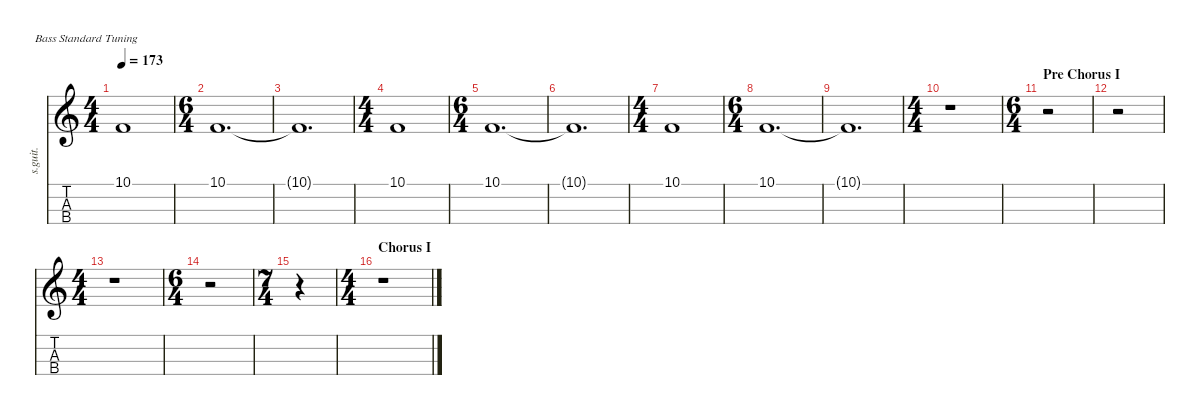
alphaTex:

\defaultSystemsLayout 4
\hideDynamics
\bracketExtendMode nobrackets
\track ("Synthesizer #2 (Left Hand)" "s.guit.") {instrument pad2warm}
\staff {score tabs}
\tuning (G2 D2 A1 E1)
\displaytranspose 12
\ts (4 4)
\beaming (8 2 2 2 2)
\tempo 173
\clef g2
\ks c
10.1.1{lyrics (0 "") lyrics (1 "") lyrics (2 "") lyrics (3 "") lyrics (4 "") dy mf} |
\ts (6 4)
\beaming (8 2 2 2 2)
10.1.1{d lyrics (0 "") lyrics (1 "") lyrics (2 "") lyrics (3 "") lyrics (4 "")} |
10.1{t}.1{d lyrics (0 "") lyrics (1 "") lyrics (2 "") lyrics (3 "") lyrics (4 "")} |
\ts (4 4)
\beaming (8 2 2 2 2)
10.1.1{lyrics (0 "") lyrics (1 "") lyrics (2 "") lyrics (3 "") lyrics (4 "")} |
\ts (6 4)
\beaming (8 2 2 2 2)
10.1.1{d lyrics (0 "") lyrics (1 "") lyrics (2 "") lyrics (3 "") lyrics (4 "")} |
10.1{t}.1{d lyrics (0 "") lyrics (1 "") lyrics (2 "") lyrics (3 "") lyrics (4 "")} |
\ts (4 4)
\beaming (8 2 2 2 2)
10.1.1{lyrics (0 "") lyrics (1 "") lyrics (2 "") lyrics (3 "") lyrics (4 "")} |
\ts (6 4)
\beaming (8 2 2 2 2)
10.1.1{d lyrics (0 "") lyrics (1 "") lyrics (2 "") lyrics (3 "") lyrics (4 "")} |
10.1{t}.1{d lyrics (0 "") lyrics (1 "") lyrics (2 "") lyrics (3 "") lyrics (4 "")} |
\ts (4 4)
\beaming (8 2 2 2 2)
r.1 |
\ts (6 4)
\beaming (8 2 2 2 2)
\section ("" "Pre Chorus I")
r.2 |
r.2 |
\ts (4 4)
\beaming (8 2 2 2 2)
r.1 |
\ts (6 4)
\beaming (8 2 2 2 2)
r.2 |
\ts (7 4)
\beaming (8 2 2 2 2)
r.4 |
\ts (4 4)
\beaming (8 2 2 2 2)
\section ("" "Chorus I")
r.1
